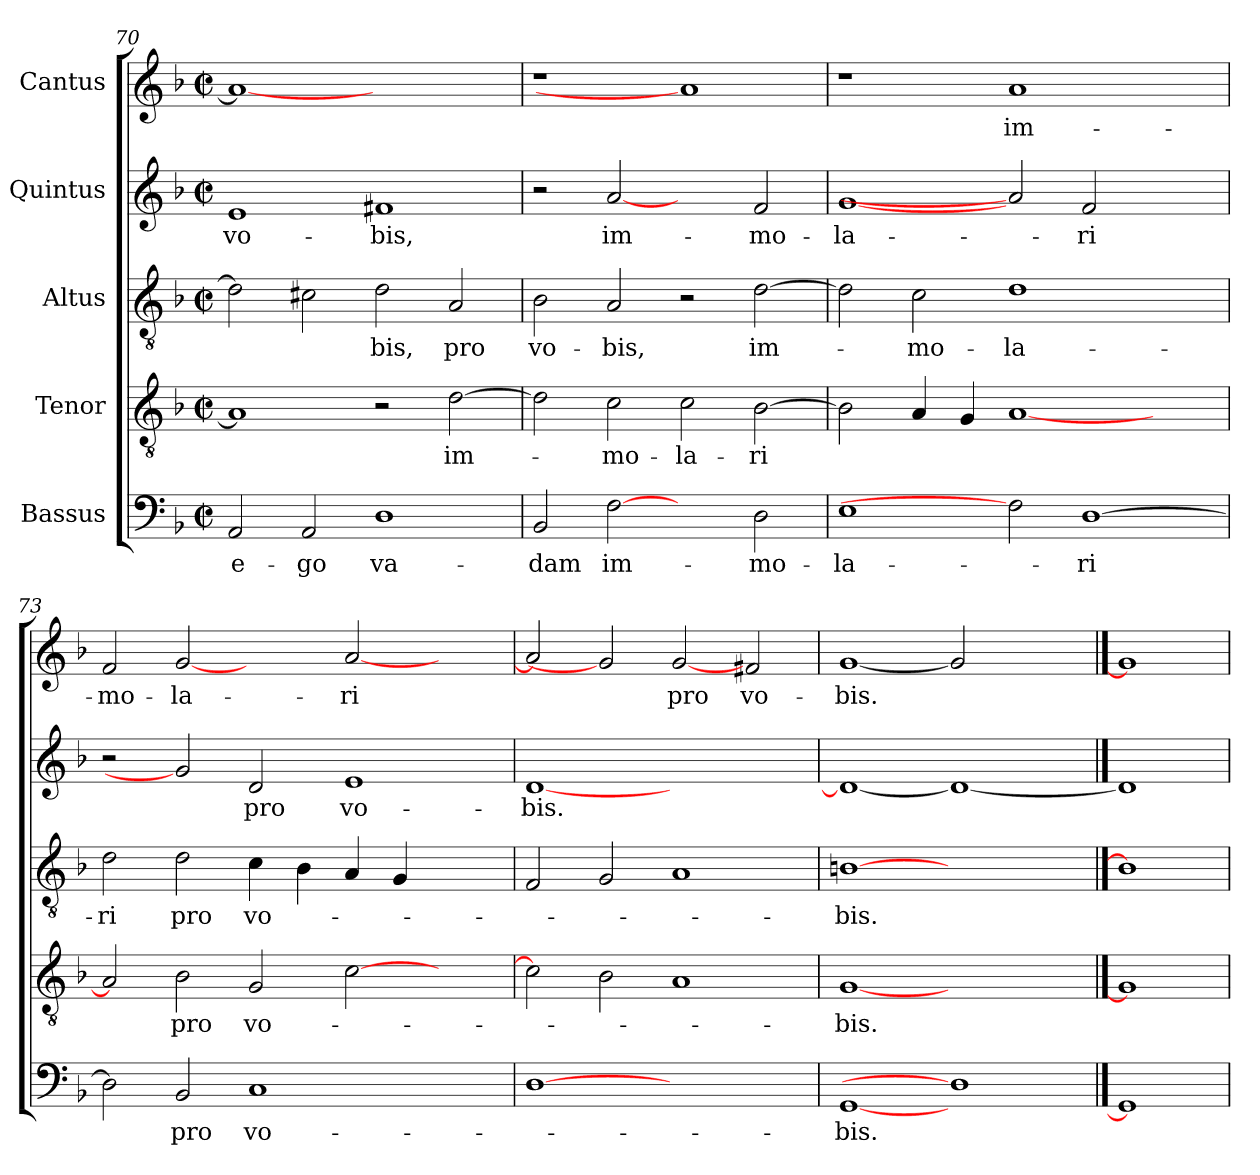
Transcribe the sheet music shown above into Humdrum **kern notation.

**kern	**text	**kern	**text	**kern	**text	**kern	**text	**kern	**text
*part5	*part5	*part4	*part4	*part3	*part3	*part2	*part2	*part1	*part1
*staff5	*staff5	*staff4	*staff4	*staff3	*staff3	*staff2	*staff2	*staff1	*staff1
*I"Bassus	*	*I"Tenor	*	*I"Altus	*	*I"Quintus	*	*I"Cantus	*
!!LO:LB:g=z
*clefF4	*	*clefGv2	*	*clefGv2	*	*clefG2	*	*clefG2	*
*k[b-]	*	*k[b-]	*	*k[b-]	*	*k[b-]	*	*k[b-]	*
*F:	*	*F:	*	*F:	*	*F:	*	*F:	*
*M2/2	*	*M2/2	*	*M2/2	*	*M2/2	*	*M2/2	*
*met(c|)	*	*met(c|)	*	*met(c|)	*	*met(c|)	*	*met(c|)	*
=70	=70	=70	=70	=70	=70	=70	=70	=70	=70
!	!LO:LY:b	!	!	!	!	!	!LO:LY:b	!	!
2AA/	e-	1A]	.	2d\]	.	1e	vo-	1a_	.
!	!LO:LY:b	!	!	!	!	!	!	!	!
2AA/	-go	.	.	2c#X\	.	.	.	.	.
!	!LO:LY:b	!	!	!	!LO:LY:b	!	!LO:LY:b	!	!
1D	va-	2r	.	2d\	-bis,	1f#X	-bis,	1ryy	.
!	!	!	!LO:LY:b	!	!LO:LY:b	!	!	!	!
.	.	[2d\	im-	2A/	pro	.	.	.	.
=71	=71	=71	=71	=71	=71	=71	=71	=71	=71
!	!LO:LY:b	!	!	!	!LO:LY:b	!	!	!	!
2BB-/	-dam	2d\]	.	2B-\	vo-	2r	.	1r	.
!	!LO:LY:b	!	!LO:LY:b	!	!LO:LY:b	!	!LO:LY:b	!	!
[2F	im-	2c\	-mo-	2A/	-bis,	[2a	im-	.	.
!	!	!	!LO:LY:b	!	!	!	!	!	!
2ryy	.	2c\	-la-	2r	.	2ryy	.	1a]	.
!	!LO:LY:b	!	!LO:LY:b	!	!LO:LY:b	!	!LO:LY:b	!	!
2D\	-mo-	[2B-\	-ri	[2d\	im-	2f/	-mo-	.	.
=72	=72	=72	=72	=72	=72	=72	=72	=72	=72
!	!LO:LY:b	!	!	!	!	!	!LO:LY:b	!	!
1E	-la-	2B-\]	.	2d\]	.	[1g	-la-	1r	.
!	!	!	!	!	!LO:LY:b	!	!	!	!
.	.	4A/	.	2c\	-mo-	.	.	.	.
.	.	4G/	.	.	.	.	.	.	.
!	!	!	!	!	!LO:LY:b	!	!	!	!LO:LY:b
2F]	.	[1A	.	1d	-la-	2a]	.	1a	im-
!	!LO:LY:b	!	!	!	!	!	!LO:LY:b	!	!
[1D	-ri	.	.	.	.	2f/	-ri	.	.
.	.	2ryy	.	2ryy	.	2ryy	.	2ryy	.
=73	=73	=73	=73	=73	=73	=73	=73	=73	=73
!	!	!	!	!	!LO:LY:b	!	!	!	!LO:LY:b
2D\]	.	2A/]	.	2d\	-ri	2r	.	2f/	-mo-
!	!LO:LY:b	!	!LO:LY:b	!	!LO:LY:b	!	!	!	!LO:LY:b
2BB-/	pro	2B-\	pro	2d\	pro	2g]	.	[2g	-la-
!	!LO:LY:b	!	!LO:LY:b	!	!LO:LY:b	!	!LO:LY:b	!	!
1C	vo-	2G/	vo-	4c\	vo-	2d/	pro	2ryy	.
.	.	.	.	4B-\	.	.	.	.	.
!	!	!	!	!	!	!	!LO:LY:b	!	!LO:LY:b
.	.	[2c\	.	4A/	.	1e	vo-	[2a/	-ri
.	.	.	.	4G/	.	.	.	.	.
2ryy	.	2ryy	.	2ryy	.	.	.	2ryy	.
=74	=74	=74	=74	=74	=74	=74	=74	=74	=74
!	!	!	!	!	!	!	!LO:LY:b	!	!
[1D	.	2c\]	.	2F/	.	[1d	-bis.	2a/]	.
.	.	2B-\	.	2G/	.	.	.	2g]	.
!	!	!	!	!	!	!	!	!	!LO:LY:b
1ryy	.	1A	.	1A	.	1ryy	.	[2g	pro
!	!	!	!	!	!	!	!	!	!LO:LY:b
.	.	.	.	.	.	.	.	2f#X/	vo-
=75	=75	=75	=75	=75	=75	=75	=75	=75	=75
!	!LO:LY:b	!	!LO:LY:b	!	!LO:LY:b	!	!	!	!LO:LY:b
[1GG	-bis.	[1G	-bis.	[1Bn	-bis.	1d_	.	[1g	-bis.
1D]	.	1ryy	.	1ryy	.	1d_	.	2g]	.
.	.	.	.	.	.	.	.	2ryy	.
==76	==76	==76	==76	==76	==76	==76	==76	==76	==76
1GG]	.	1G]	.	1B]	.	1d]	.	1g]	.
=	=	=	=	=	=	=	=	=	=
*-	*-	*-	*-	*-	*-	*-	*-	*-	*-
